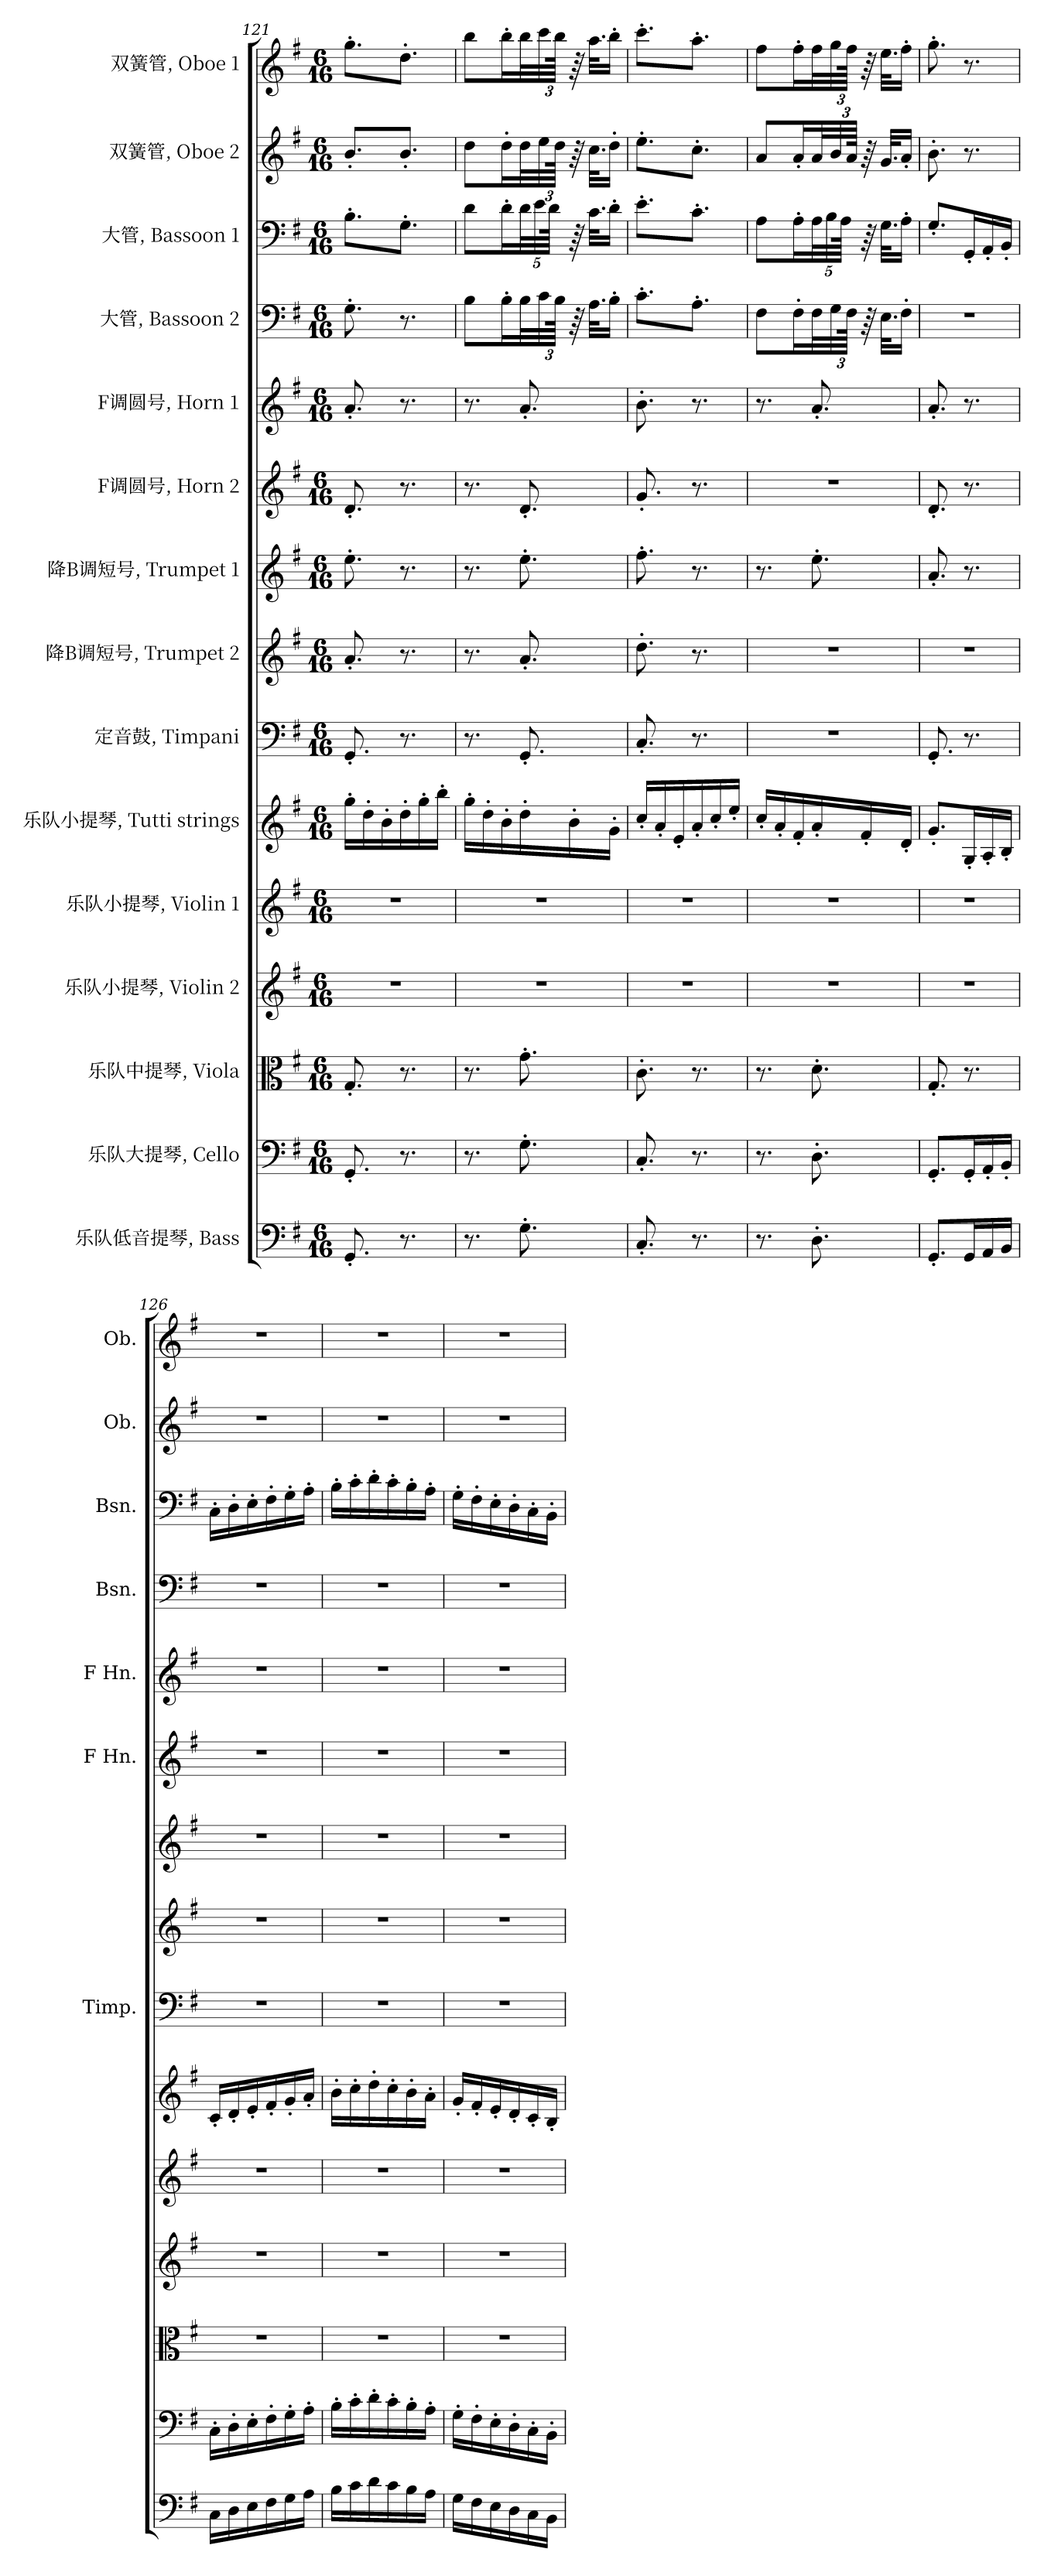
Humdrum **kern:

**kern	**kern	**kern	**kern	**kern	**kern	**kern	**kern	**kern	**kern	**kern	**kern	**kern	**kern	**kern
*part15	*part14	*part13	*part12	*part11	*part10	*part9	*part8	*part7	*part6	*part5	*part4	*part3	*part2	*part1
*staff15	*staff14	*staff13	*staff12	*staff11	*staff10	*staff9	*staff8	*staff7	*staff6	*staff5	*staff4	*staff3	*staff2	*staff1
*I"乐队低音提琴, Bass	*I"乐队大提琴, Cello	*I"乐队中提琴, Viola	*I"乐队小提琴, Violin 2	*I"乐队小提琴, Violin 1	*I"乐队小提琴, Tutti strings	*I"定音鼓, Timpani	*I"降B调短号, Trumpet 2	*I"降B调短号, Trumpet 1	*I"F调圆号, Horn 2	*I"F调圆号, Horn 1	*I"大管, Bassoon 2	*I"大管, Bassoon 1	*I"双簧管, Oboe 2	*I"双簧管, Oboe 1
*	*	*	*	*	*	*I'Timp.	*	*	*I'F Hn.	*I'F Hn.	*I'Bsn.	*I'Bsn.	*I'Ob.	*I'Ob.
*clefF4	*clefF4	*clefC3	*clefG2	*clefG2	*clefG2	*clefF4	*clefG2	*clefG2	*clefG2	*clefG2	*clefF4	*clefF4	*clefG2	*clefG2
*ITrd7c12	*	*	*	*	*	*	*ITrd1c2	*ITrd1c2	*ITrd4c7	*ITrd4c7	*	*	*	*
*k[f#]	*k[f#]	*k[f#]	*k[f#]	*k[f#]	*k[f#]	*k[f#]	*k[b-]	*k[b-]	*k[]	*k[]	*k[f#]	*k[f#]	*k[f#]	*k[f#]
*M6/16	*M6/16	*M6/16	*M6/16	*M6/16	*M6/16	*M6/16	*M6/16	*M6/16	*M6/16	*M6/16	*M6/16	*M6/16	*M6/16	*M6/16
*MM124	*MM124	*MM124	*MM124	*MM124	*MM124	*MM124	*MM124	*MM124	*MM124	*MM124	*MM124	*MM124	*MM124	*MM124
=121	=121	=121	=121	=121	=121	=121	=121	=121	=121	=121	=121	=121	=121	=121
8.GGG'/	8.GG'/	8.G'/	4.r	4.r	16gg'\LL	8.GG'/	8.g'/	8.dd'\	8.G'/	8.d'/	8.G'\	8.B'\L	8.b'/L	8.gg'\L
.	.	.	.	.	16dd'\	.	.	.	.	.	.	.	.	.
.	.	.	.	.	16b'\	.	.	.	.	.	.	.	.	.
*	*	*	*	*	*	*	*	*	*	*	*	*	*	*MM128
8.r	8.r	8.r	.	.	16dd'\	8.r	8.r	8.r	8.r	8.r	8.r	8.G'\J	8.b'/J	8.dd'\J
.	.	.	.	.	16gg'\	.	.	.	.	.	.	.	.	.
.	.	.	.	.	16bb'\JJ	.	.	.	.	.	.	.	.	.
=122	=122	=122	=122	=122	=122	=122	=122	=122	=122	=122	=122	=122	=122	=122
8.r	8.r	8.r	4.r	4.r	16gg'\LL	8.r	8.r	8.r	8.r	8.r	8B\L	8d\L	8dd\L	8bb\L
.	.	.	.	.	16dd'\	.	.	.	.	.	.	.	.	.
.	.	.	.	.	16b'\	.	.	.	.	.	16B'\L	16d'\L	16dd'\L	16bb'\L
*	*	*	*	*	*	*	*	*	*	*	*	*Xbrackettup	*	*
8.GG'\	8.G'\	8.g'\	.	.	16dd'\	8.GG'/	8.g'/	8.dd'\	8.G'/	8.d'/	32B\L	40d\L	32dd\L	32bb\L
.	.	.	.	.	.	.	.	.	.	.	.	40e\	.	.
*	*	*	*	*	*	*	*	*	*	*	*Xbrackettup	*	*Xbrackettup	*Xbrackettup
.	.	.	.	.	.	.	.	.	.	.	48c\	.	48ee\	48ccc\
.	.	.	.	.	.	.	.	.	.	.	.	80d\JJJk	.	.
.	.	.	.	.	.	.	.	.	.	.	96B\JJJk	.	96dd\JJJk	96bb\JJJk
.	.	.	.	.	16b'\	.	.	.	.	.	64r	64r	64r	64r
.	.	.	.	.	.	.	.	.	.	.	32.A\KLL	32.c\KLL	32.cc\KLL	32.aa\KLL
*	*	*	*	*	*	*	*	*	*	*	*	*	*	*MM120
.	.	.	.	.	16g'\JJ	.	.	.	.	.	16B'\JJ	16d'\JJ	16dd'\JJ	16bb'\JJ
=123	=123	=123	=123	=123	=123	=123	=123	=123	=123	=123	=123	=123	=123	=123
*	*	*	*	*	*	*	*	*	*	*	*	*	*	*MM128
8.CC'/	8.C'/	8.c'\	4.r	4.r	16cc'/LL	8.C'/	8.cc'\	8.ee'\	8.c'/	8.e'\	8.c'\L	8.e'\L	8.ee'\L	8.ccc'\L
.	.	.	.	.	16a'/	.	.	.	.	.	.	.	.	.
.	.	.	.	.	16e'/	.	.	.	.	.	.	.	.	.
8.r	8.r	8.r	.	.	16a'/	8.r	8.r	8.r	8.r	8.r	8.A'\J	8.c'\J	8.cc'\J	8.aa'\J
.	.	.	.	.	16cc'/	.	.	.	.	.	.	.	.	.
.	.	.	.	.	16ee'/JJ	.	.	.	.	.	.	.	.	.
!!LO:PB:g=z
=124	=124	=124	=124	=124	=124	=124	=124	=124	=124	=124	=124	=124	=124	=124
8.r	8.r	8.r	4.r	4.r	16cc'/LL	4.r	4.r	8.r	4.r	8.r	8F#\L	8A\L	8a/L	8ff#\L
.	.	.	.	.	16a'/	.	.	.	.	.	.	.	.	.
.	.	.	.	.	16f#'/	.	.	.	.	.	16F#'\L	16A'\L	16a'/L	16ff#'\L
8.DD'\	8.D'\	8.d'\	.	.	16a'/	.	.	8.dd'\	.	8.d'/	32F#\L	40A\L	32a/L	32ff#\L
.	.	.	.	.	.	.	.	.	.	.	.	40B\	.	.
.	.	.	.	.	.	.	.	.	.	.	48G\	.	48b/	48gg\
.	.	.	.	.	.	.	.	.	.	.	.	80A\JJJk	.	.
.	.	.	.	.	.	.	.	.	.	.	96F#\JJJk	.	96a/JJJk	96ff#\JJJk
.	.	.	.	.	16f#'/	.	.	.	.	.	64r	64r	64r	64r
.	.	.	.	.	.	.	.	.	.	.	32.E\KLL	32.G\KLL	32.g/KLL	32.ee\KLL
*	*	*	*	*	*	*	*	*	*	*	*	*	*	*MM123
.	.	.	.	.	16d'/JJ	.	.	.	.	.	16F#'\JJ	16A'\JJ	16a'/JJ	16ff#'\JJ
=125	=125	=125	=125	=125	=125	=125	=125	=125	=125	=125	=125	=125	=125	=125
*	*	*	*	*	*	*	*	*	*	*	*	*	*	*MM124
8.GGG'/L	8.GG'/L	8.G'/	4.r	4.r	8.g'/L	8.GG'/	4.r	8.g'/	8.G'/	8.d'/	4.r	8.G'/L	8.b'\	8.gg'\
*	*	*	*	*	*	*	*	*	*	*	*	*	*	*MM128
16GGG/L	16GG'/L	8.r	.	.	16G'/L	8.r	.	8.r	8.r	8.r	.	16GG'/L	8.r	8.r
16AAA/	16AA'/	.	.	.	16A'/	.	.	.	.	.	.	16AA'/	.	.
16BBB/JJ	16BB'/JJ	.	.	.	16B'/JJ	.	.	.	.	.	.	16BB'/JJ	.	.
=126	=126	=126	=126	=126	=126	=126	=126	=126	=126	=126	=126	=126	=126	=126
16CC\LL	16C'\LL	4.r	4.r	4.r	16c'/LL	4.r	4.r	4.r	4.r	4.r	4.r	16C'\LL	4.r	4.r
16DD\	16D'\	.	.	.	16d'/	.	.	.	.	.	.	16D'\	.	.
16EE\	16E'\	.	.	.	16e'/	.	.	.	.	.	.	16E'\	.	.
16FF#\	16F#'\	.	.	.	16f#'/	.	.	.	.	.	.	16F#'\	.	.
16GG\	16G'\	.	.	.	16g'/	.	.	.	.	.	.	16G'\	.	.
16AA\JJ	16A'\JJ	.	.	.	16a'/JJ	.	.	.	.	.	.	16A'\JJ	.	.
=127	=127	=127	=127	=127	=127	=127	=127	=127	=127	=127	=127	=127	=127	=127
16BB\LL	16B'\LL	4.r	4.r	4.r	16b'\LL	4.r	4.r	4.r	4.r	4.r	4.r	16B'\LL	4.r	4.r
16C\	16c'\	.	.	.	16cc'\	.	.	.	.	.	.	16c'\	.	.
16D\	16d'\	.	.	.	16dd'\	.	.	.	.	.	.	16d'\	.	.
16C\	16c'\	.	.	.	16cc'\	.	.	.	.	.	.	16c'\	.	.
16BB\	16B'\	.	.	.	16b'\	.	.	.	.	.	.	16B'\	.	.
16AA\JJ	16A'\JJ	.	.	.	16a'\JJ	.	.	.	.	.	.	16A'\JJ	.	.
=128	=128	=128	=128	=128	=128	=128	=128	=128	=128	=128	=128	=128	=128	=128
16GG\LL	16G'\LL	4.r	4.r	4.r	16g'/LL	4.r	4.r	4.r	4.r	4.r	4.r	16G'\LL	4.r	4.r
16FF#\	16F#'\	.	.	.	16f#'/	.	.	.	.	.	.	16F#'\	.	.
16EE\	16E'\	.	.	.	16e'/	.	.	.	.	.	.	16E'\	.	.
16DD\	16D'\	.	.	.	16d'/	.	.	.	.	.	.	16D'\	.	.
16CC\	16C'\	.	.	.	16c'/	.	.	.	.	.	.	16C'\	.	.
16BBB\JJ	16BB'\JJ	.	.	.	16B'/JJ	.	.	.	.	.	.	16BB'\JJ	.	.
=	=	=	=	=	=	=	=	=	=	=	=	=	=	=
*-	*-	*-	*-	*-	*-	*-	*-	*-	*-	*-	*-	*-	*-	*-
